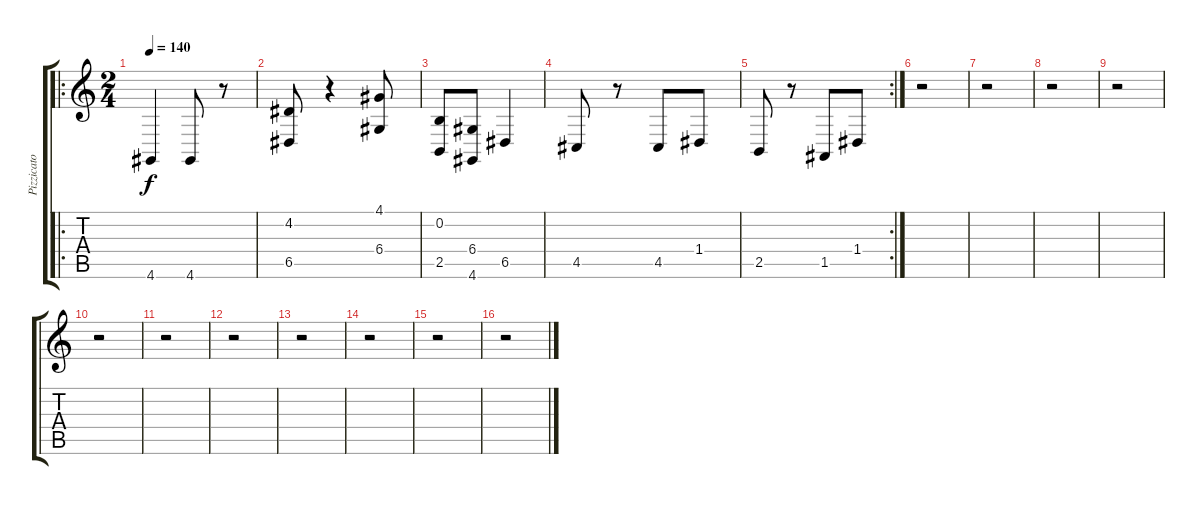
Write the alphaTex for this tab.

\track ("Pizzicato" "Pizzicato") {instrument pizzicatostrings}
\staff {score tabs}
\tuning (E4 B3 G3 D3 A2 E2) {hide}
\ro
\ts (2 4)
\tempo 140
\clef g2
\ks c
4.6.4{dy f} 4.6.8 r.8 |
(4.2 6.5).8 r.4 (4.1 6.4).8 |
(0.2 2.5).8 (6.4 4.6).8 6.5.4 |
4.5.8 r.8 4.5.8 1.4.8 |
\rc 2
2.5.8 r.8 1.5.8 1.4.8 |
r.2 |
r.2 |
r.2 |
r.2 |
r.2 |
r.2 |
r.2 |
r.2 |
r.2 |
r.2 |
r.2
